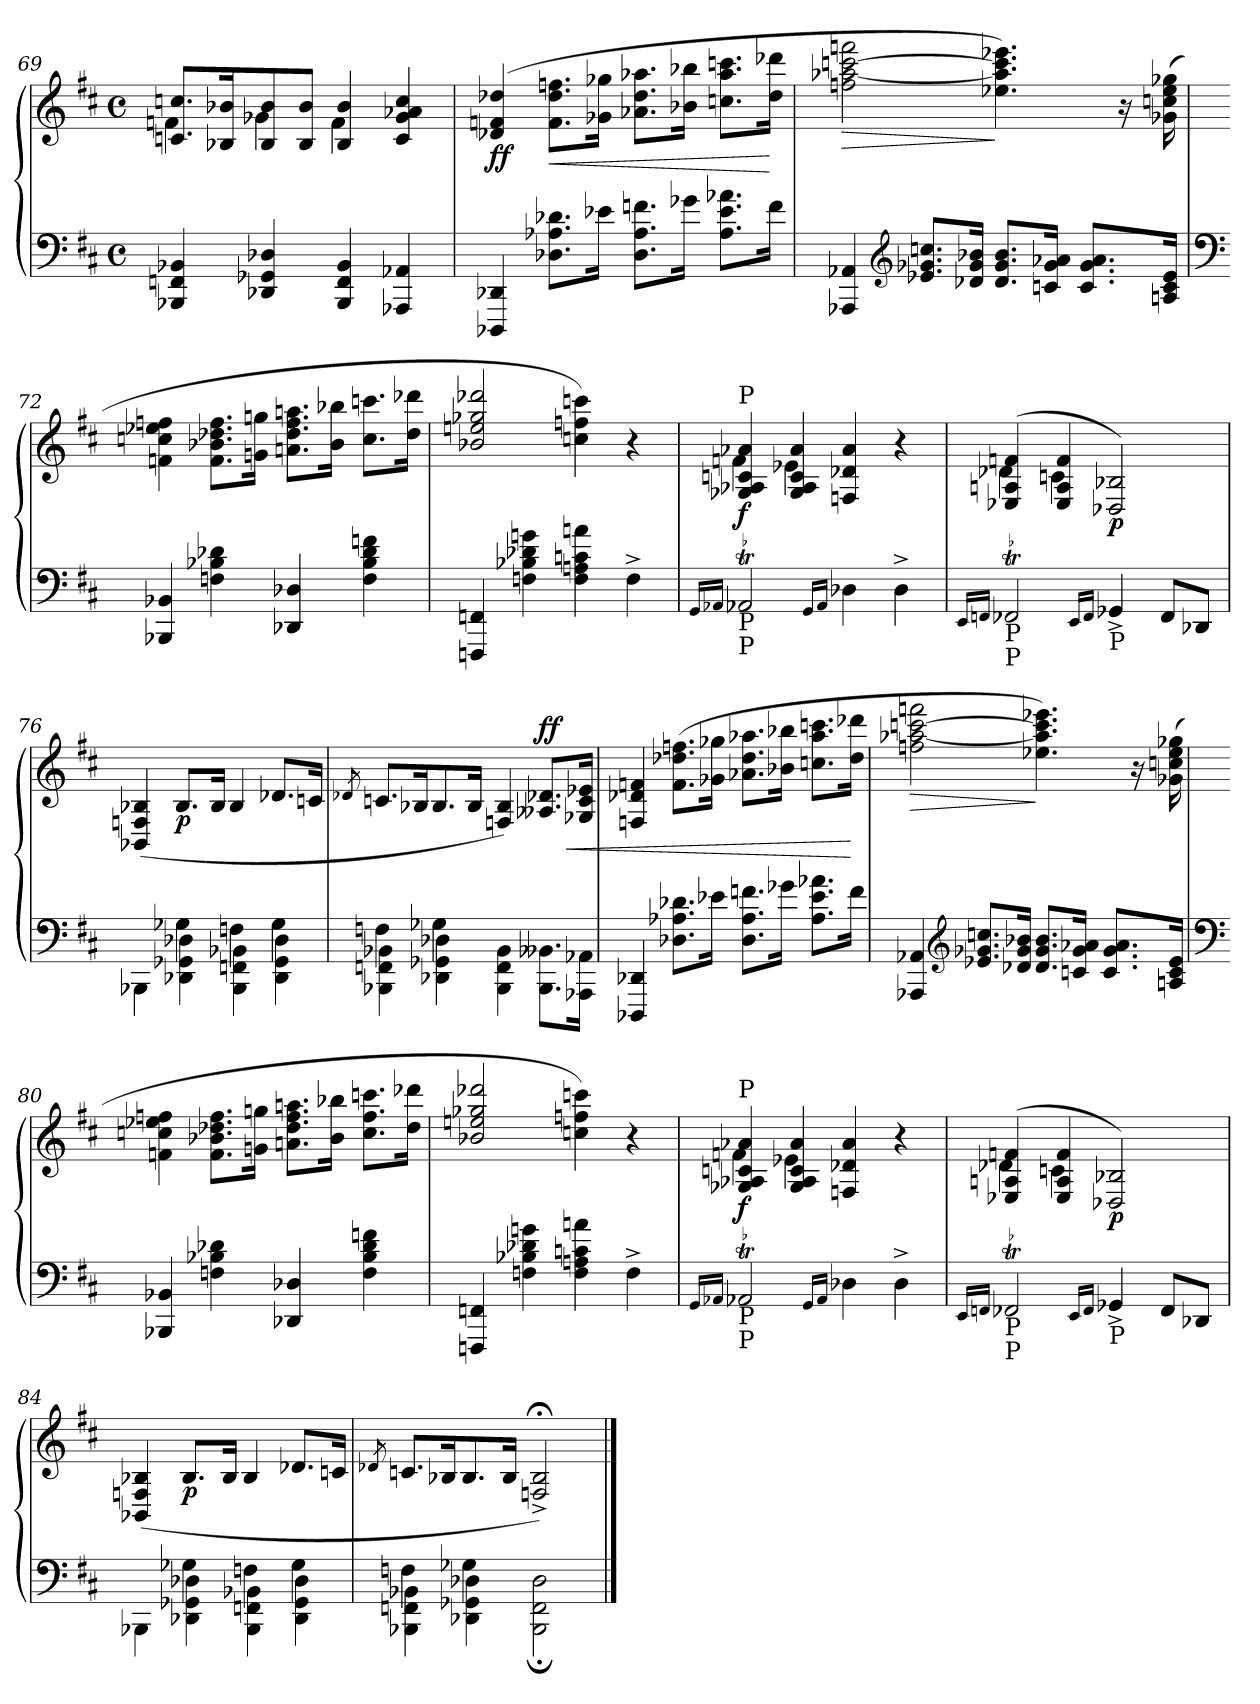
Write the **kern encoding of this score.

**kern	**kern	**dynam
*part1	*part1	*part1
*staff2	*staff1	*staff1/2
!!LO:LB:g=z
*clefF4	*clefG2	*
*k[f#c#]	*k[f#c#]	*
*b:	*b:	*
*M4/4	*M4/4	*
*met(c)	*met(c)	*
=69	=69	=69
*	*^	*
4BBB-X/ 4FFn/ 4BB-X/	8.cn/ 8.ccn/L	4fn\	.
.	16B-X/ 16b-X/K	.	.
4DD-X/ 4GG-X/ 4D-X/	8B-/ 8b-/	4g-X\	.
.	8B-/ 8b-/J	.	.
4BBB-/ 4FF/ 4BB-/	4B-/ 4b-/	4f\	.
4AAA-X/ 4AA-X/	4c/ 4g-/ 4a-X/ 4cc/	4ryy	.
=70	=70	=70	=70
!	!	!	!LO:DY:b
*	*v	*v	*
4DDD-X/ 4DD-X/	(>4d-X/ 4fn/ 4dd-X/	ff
!	!	!LO:HP:b
8.D-X\ 8.A-X\ 8.d-X\L	8.f\ 8.dd-\ 8.ffn\L	<
16e-X\Jk	16g-X\ 16gg-X\Jk	.
8.D-\ 8.A-\ 8.fn\L	8.a-X\ 8.dd-\ 8.aa-X\L	.
16g-X\Jk	16b-X\ 16bb-X\Jk	.
8.A-\ 8.e-\ 8.a-X\L	8.ccn\ 8.aa-\ 8.cccn\L	.
16f\Jk	16dd-\ 16ddd-X\Jk	[
=71	=71	=71
!	!	!LO:HP:b
4AAA-X/ 4AA-X/	2ffn\ [2aa-X\ [2cccn\ 2fffn\	>
*clefG2	*	*
8.e-X/ 8.g-X/ 8.ccn/L	.	.
16d-X/ 16g-/ 16b-X/Jk	.	.
8.d-/ 8.g-/ 8.b-/L	4.ee-X\ 4.aa-\] 4.ccc\] 4.eee-X\)	]
16cn/ 16g-/ 16a-X/Jk	.	.
8.c/ 8.g-/ 8.a-/L	.	.
.	16r	.
16An/ 16c/ 16e-/Jk	(>16g-X\ 16ccn\ 16ee-\ 16gg-X\	.
!!LO:LB:g=z
=72	=72	=72
*clefF4	*	*
4BBB-X/ 4BB-X/	4fn\ 4ccn\ 4ee-X\ 4ffn\	.
4Fn\ 4B-X\ 4d-X\	8.f\ 8.b-X\ 8.dd-X\ 8.ff\L	.
.	16gn\ 16ggn\Jk	.
4DD-X/ 4D-X/	8.an\ 8.dd-\ 8.ff\ 8.aan\L	.
.	16b-\ 16bb-X\Jk	.
4F\ 4B-\ 4d-\ 4fn\	8.cc\ 8.cccn\L	.
.	16dd-\ 16ddd-X\Jk	.
=73	=73	=73
4FFFn/ 4FFn/	2b-X/ 2een/ 2gg-X/ 2ddd-X/	.
4Fn\ 4B-X\ 4d-X\ 4gn\	.	.
4F\ 4An\ 4cn\ 4an\	4ccn\ 4ffn\ 4cccn\)	.
4F^\	4r	.
=74	=74	=74
16qGG/LL	.	.
16qAA-X/JJ	.	.
*	*^	*
!	!LO:TX:a:t=P	!	!
!LO:TX:b:t=P	!	!	!
!LO:TX:b:t=P	!	!	!
!	!	!	!LO:DY:b
2AA-T/	4G-X/ 4A-X/ 4cn/ 4a-X/	4fn\	f
.	4G-/ 4A-/ 4c/ 4a-/	4e-X\	.
16qGG/LL	.	.	.
16qAA-/JJ	.	.	.
4D-X\	4Fn/ 4d-X/ 4a-/	2ryy	.
4D-^\	4r	.	.
=75	=75	=75	=75
16qEE/LL	.	.	.
16qFFn/JJ	.	.	.
!LO:TX:b:t=P	!	!	!
!LO:TX:b:t=P	!	!	!
2FF-XT/	(>4E-X/ 4An/ 4fn/	4d-X\	.
.	4E-/ 4A/ 4f/	4cn\	.
16qEE/LL	.	.	.
16qFF-/JJ	.	.	.
!LO:TX:b:t=P	!	!	!
!	!	!	!LO:DY:b
4GG-X^/	2D-X/ 2B-X/)	2ryy	p
8FF-/L	.	.	.
8DD-X/J	.	.	.
*	*v	*v	*
!!LO:LB:g=z
=76	=76	=76
*^	*	*
4ryy	4BBB-X\	(>4BB-X/ 4Fn/ 4B-X/	.
!	!	!	!LO:DY:b
4G-X\	4DD-X\ 4GG-X\ 4D-X\	8.B-/L	p
.	.	16B-/Jk	.
4Fn\	4BBB-\ 4FFn\ 4BB-X\	4B-/	.
4G-\	4DD-\ 4GG-\ 4D-\	8.d-X/L	.
.	.	16cn/Jk	.
=77	=77	=77	=77
.	.	8qd-X/	.
4Fn\	4BBB-X\ 4FFn\ 4BB-X\	8.cn/L	.
.	.	16B-X/K	.
4G-X\	4DD-X\ 4GG-X\ 4D-X\	8.B-/	.
.	.	16B-/Jk	.
4ryy	4BBB-\ 4FF\ 4BB-\	4Fn/ 4B-/)	.
!	!	!	!LO:HP:b
!	!	!	!LO:DY:n=1:a
4ryy	8.BBB-\ 8.BB--X\L	8.A--X/ 8.d-/L	< ff
.	16AAA-X\ 16AA-X\Jk	16G-X/ 16c/ 16e-X/Jk	.
*v	*v	*	*
=78	=78	=78
4DDD-X/ 4DD-X/	4Fn/ 4d-X/ 4fn/	.
8.D-X\ 8.A-X\ 8.d-X\L	(>8.f\ 8.dd-X\ 8.ffn\L	.
16e-X\Jk	16g-X\ 16gg-X\Jk	.
8.D-\ 8.A-\ 8.fn\L	8.a-X\ 8.dd-\ 8.aa-X\L	.
16g-X\Jk	16b-X\ 16bb-X\Jk	.
8.A-\ 8.e-\ 8.a-X\L	8.ccn\ 8.aa-\ 8.cccn\L	.
16f\Jk	16dd-\ 16ddd-X\Jk	[
!!LO:PB:g=z
=79	=79	=79
!	!	!LO:HP:b
4AAA-X/ 4AA-X/	2ffn\ [2aa-X\ [2cccn\ 2fffn\	>
*clefG2	*	*
8.e-X/ 8.g-X/ 8.ccn/L	.	.
16d-X/ 16g-/ 16b-X/Jk	.	.
8.d-/ 8.g-/ 8.b-/L	4.ee-X\ 4.aa-\] 4.ccc\] 4.eee-X\)	]
16cn/ 16g-/ 16a-X/Jk	.	.
8.c/ 8.g-/ 8.a-/L	.	.
.	16r	.
16An/ 16c/ 16e-/Jk	(>16g-X\ 16ccn\ 16ee-\ 16gg-X\	.
=80	=80	=80
*clefF4	*	*
4BBB-X/ 4BB-X/	4fn\ 4ccn\ 4ee-X\ 4ffn\	.
4Fn\ 4B-X\ 4d-X\	8.f\ 8.b-X\ 8.dd-X\ 8.ff\L	.
.	16gn\ 16ggn\Jk	.
4DD-X/ 4D-X/	8.an\ 8.dd-\ 8.ff\ 8.aan\L	.
.	16b-\ 16bb-X\Jk	.
4F\ 4B-\ 4d-\ 4fn\	8.cc\ 8.ff\ 8.cccn\L	.
.	16dd-\ 16ddd-X\Jk	.
=81	=81	=81
4FFFn/ 4FFn/	2b-X/ 2een/ 2gg-X/ 2ddd-X/	.
4Fn\ 4B-X\ 4d-X\ 4gn\	.	.
4F\ 4An\ 4cn\ 4an\	4ccn\ 4ffn\ 4cccn\)	.
4F^\	4r	.
!!LO:LB:g=z
=82	=82	=82
16qGG/LL	.	.
16qAA-X/JJ	.	.
*	*^	*
!	!LO:TX:a:t=P	!	!
!LO:TX:b:t=P	!	!	!
!LO:TX:b:t=P	!	!	!
!	!	!	!LO:DY:b
2AA-T/	4G-X/ 4A-X/ 4cn/ 4a-X/	4fn\	f
.	4G-/ 4A-/ 4c/ 4a-/	4e-X\	.
16qGG/LL	.	.	.
16qAA-/JJ	.	.	.
4D-X\	4Fn/ 4d-X/ 4a-/	2ryy	.
4D-^\	4r	.	.
=83	=83	=83	=83
16qEE/LL	.	.	.
16qFFn/JJ	.	.	.
!LO:TX:b:t=P	!	!	!
!LO:TX:b:t=P	!	!	!
2FF-XT/	(>4E-X/ 4An/ 4fn/	4d-X\	.
.	4E-/ 4A/ 4f/	4cn\	.
16qEE/LL	.	.	.
16qFF-/JJ	.	.	.
!LO:TX:b:t=P	!	!	!
!	!	!	!LO:DY:b
4GG-X^/	2D-X/ 2B-X/)	2ryy	p
8FF-/L	.	.	.
8DD-X/J	.	.	.
*	*v	*v	*
=84	=84	=84
*^	*	*
4ryy	4BBB-X\	(>4BB-X/ 4Fn/ 4B-X/	.
!	!	!	!LO:DY:b
4G-X\	4DD-X\ 4GG-X\ 4D-X\	8.B-/L	p
.	.	16B-/Jk	.
4Fn\	4BBB-\ 4FFn\ 4BB-X\	4B-/	.
4G-\	4DD-\ 4GG-\ 4D-\	8.d-X/L	.
.	.	16cn/Jk	.
=85	=85	=85	=85
.	.	8qd-X/	.
4Fn\	4BBB-X\ 4FFn\ 4BB-X\	8.cn/L	.
.	.	16B-X/K	.
4G-X\	4DD-X\ 4GG-X\ 4D-X\	8.B-/	.
.	.	16B-/Jk	.
2ryy	2BBB-\; 2FF\; 2D-\;	2Fn/;^ 2B-/;^)	.
*v	*v	*	*
==	==	==
*-	*-	*-
